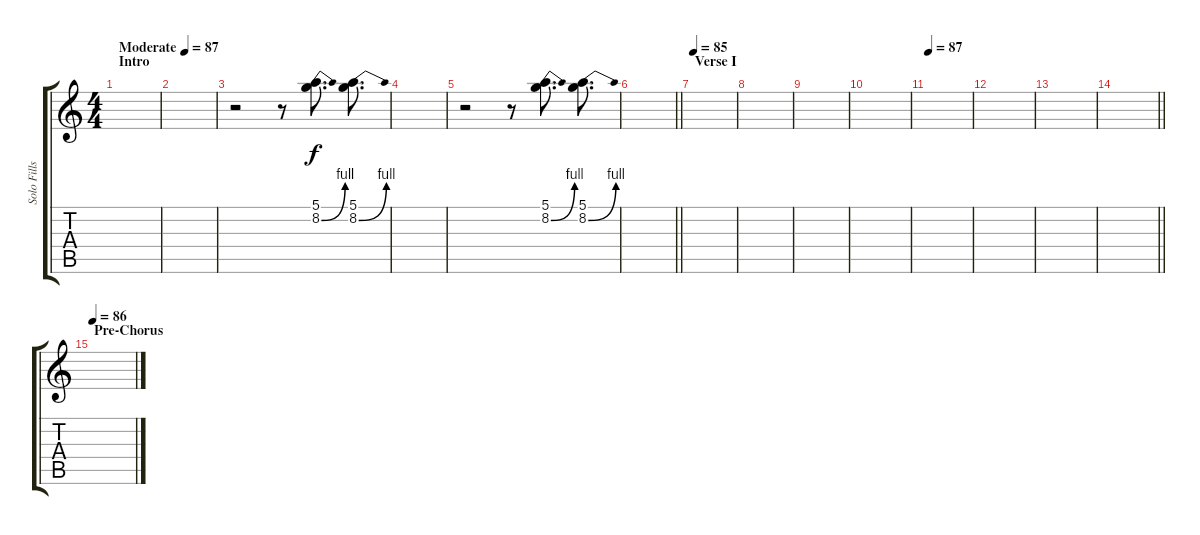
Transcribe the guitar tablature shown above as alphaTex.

\track ("Solo Fills" "Solo Fills") {instrument overdrivenguitar}
\staff {score tabs}
\tuning (E4 B3 G3 D3 A2 E2) {hide}
\ts (4 4)
\section ("" "Intro")
\tempo (87 "Moderate")
\clef g2
\ks c
|
|
r.2{volume 16} r.8 (5.1 8.2{be (bend 0 0 60 4)}).8{d} (5.1 8.2{be (bend 0 0 60 4)}).8{d} |
|
r.2 r.8 (5.1 8.2{be (bend 0 0 60 4)}).8{d} (5.1 8.2{be (bend 0 0 60 4)}).8{d} |
\barLineRight lightlight
|
\section ("" "Verse I")
\tempo 85
|
|
|
|
\tempo 87
|
|
|
\barLineRight lightlight
|
\section ("" "Pre-Chorus")
\tempo 86
